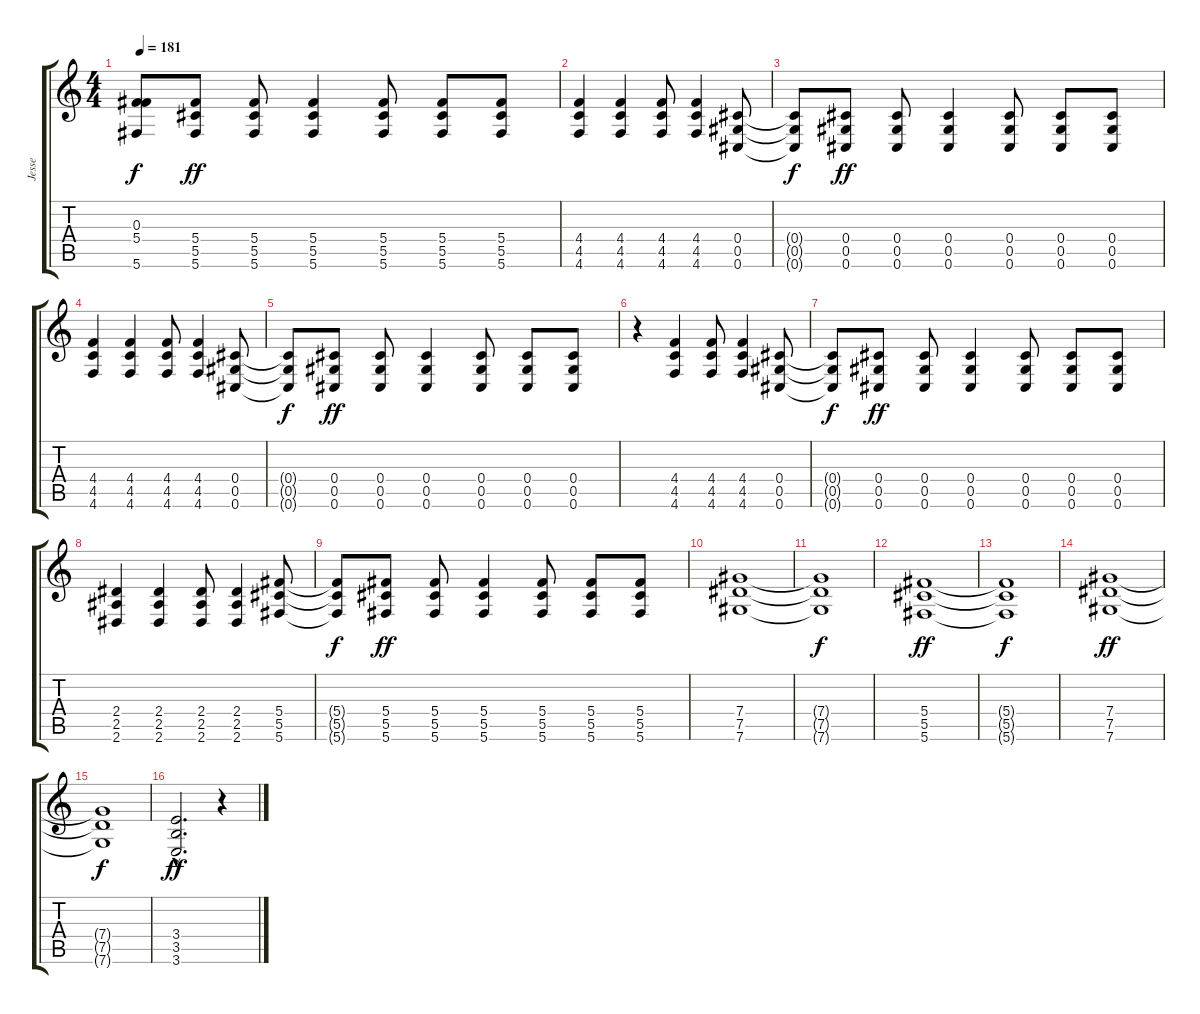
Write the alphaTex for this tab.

\track ("Jesse" "Jesse") {instrument distortionguitar}
\staff {score tabs}
\tuning (Eb4 Bb3 Gb3 Db3 Ab2 Db2) {hide}
\ts (4 4)
\tempo 181
\clef g2
\ks c
(0.3 5.4{t} 5.6{t}).8{dy f} (5.4 5.5 5.6).8{dy ff} (5.4 5.5 5.6).8 (5.4 5.5 5.6).4 (5.4 5.5 5.6).8 (5.4 5.5 5.6).8 (5.4 5.5 5.6).8 |
(4.4 4.5 4.6).4 (4.4 4.5 4.6).4 (4.4 4.5 4.6).8 (4.4 4.5 4.6).4 (0.4 0.5 0.6).8 |
(0.4{t} 0.5{t} 0.6{t}).8{dy f} (0.4 0.5 0.6).8{dy ff} (0.4 0.5 0.6).8 (0.4 0.5 0.6).4 (0.4 0.5 0.6).8 (0.4 0.5 0.6).8 (0.4 0.5 0.6).8 |
(4.4 4.5 4.6).4 (4.4 4.5 4.6).4 (4.4 4.5 4.6).8 (4.4 4.5 4.6).4 (0.4 0.5 0.6).8 |
(0.4{t} 0.5{t} 0.6{t}).8{dy f} (0.4 0.5 0.6).8{dy ff} (0.4 0.5 0.6).8 (0.4 0.5 0.6).4 (0.4 0.5 0.6).8 (0.4 0.5 0.6).8 (0.4 0.5 0.6).8 |
r.4 (4.4 4.5 4.6).4 (4.4 4.5 4.6).8 (4.4 4.5 4.6).4 (0.4 0.5 0.6).8 |
(0.4{t} 0.5{t} 0.6{t}).8{dy f} (0.4 0.5 0.6).8{dy ff} (0.4 0.5 0.6).8 (0.4 0.5 0.6).4 (0.4 0.5 0.6).8 (0.4 0.5 0.6).8 (0.4 0.5 0.6).8 |
(2.4 2.5 2.6).4 (2.4 2.5 2.6).4 (2.4 2.5 2.6).8 (2.4 2.5 2.6).4 (5.4 5.5 5.6).8 |
(5.4{t} 5.5{t} 5.6{t}).8{dy f} (5.4 5.5 5.6).8{dy ff} (5.4 5.5 5.6).8 (5.4 5.5 5.6).4 (5.4 5.5 5.6).8 (5.4 5.5 5.6).8 (5.4 5.5 5.6).8 |
(7.4 7.5 7.6).1 |
(7.4{t} 7.5{t} 7.6{t}).1{dy f} |
(5.4 5.5 5.6).1{dy ff} |
(5.4{t} 5.5{t} 5.6{t}).1{dy f} |
(7.4 7.5 7.6).1{dy ff} |
(7.4{t} 7.5{t} 7.6{t}).1{dy f} |
(3.4{hac} 3.5{hac} 3.6{hac}).2{d dy ff} r.4
